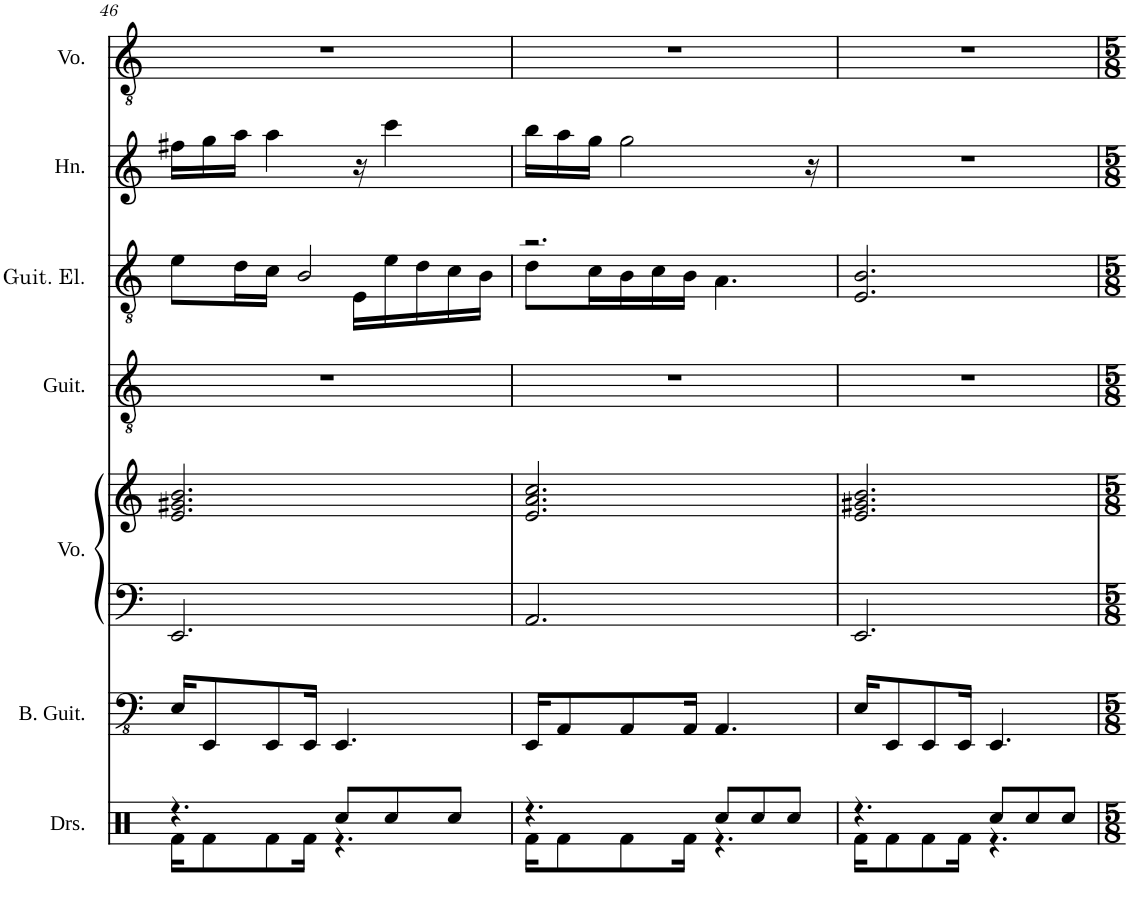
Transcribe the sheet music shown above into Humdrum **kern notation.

**kern	**kern	**kern	**kern	**kern	**kern	**kern	**kern
*part7	*part6	*part5	*part5	*part4	*part3	*part2	*part1
*staff8	*staff7	*staff6	*staff5	*staff4	*staff3	*staff2	*staff1
*I"Drumset	*I"Bass Guitar	*I"Voice	*	*I"Guitar	*I"Guitare électrique	*I"Horn	*I"Voice
*I'Drs.	*I'B. Guit.	*I'Vo.	*	*I'Guit.	*I'Guit. El.	*I'Hn.	*I'Vo.
!!LO:PB:g=z
*clefX	*clefFv4	*clefF4	*clefG2	*clefGv2	*clefGv2	*clefG2	*clefGv2
*	*	*	*	*	*	*Trd4c7	*
*k[]	*k[]	*k[]	*k[]	*k[]	*k[]	*k[]	*k[]
*M6/8	*M6/8	*M6/8	*M6/8	*M6/8	*M6/8	*M6/8	*M6/8
=46	=46	=46	=46	=46	=46	=46	=46
*^	*	*	*	*	*^	*	*
4.r	16Rf\KL	16EE/KL	2.EE/	2.e/ 2.g#X/ 2.b/	2.r	8e\L	4..ryy	16ff#X\LL	2.r
.	8Rf\	8EEE/	.	.	.	.	.	16gg\	.
.	.	.	.	.	.	16d\L	.	16aa\JJ	.
.	8Rf\	8EEE/	.	.	.	16c\JJ	.	4aa\	.
.	.	.	.	.	.	2B/	.	.	.
.	16Rf\Jk	16EEE/Jk	.	.	.	.	.	.	.
8Rcc/L	4.r	4.EEE/	.	.	.	.	.	.	.
.	.	.	.	.	.	.	16E\LL	16r	.
8Rcc/	.	.	.	.	.	.	16e\	4ccc\	.
.	.	.	.	.	.	.	16d\	.	.
8Rcc/J	.	.	.	.	.	.	16c\	.	.
.	.	.	.	.	.	.	16B\JJ	.	.
=47	=47	=47	=47	=47	=47	=47	=47	=47	=47
4.r	16Rf\KL	16EEE/KL	2.AA/	2.e/ 2.a/ 2.cc/	2.r	2.r	8d\L	16bb\LL	2.r
.	8Rf\	8AAA/	.	.	.	.	.	16aa\	.
.	.	.	.	.	.	.	16c\L	16gg\JJ	.
.	8Rf\	8AAA/	.	.	.	.	16B\	2gg\	.
.	.	.	.	.	.	.	16c\	.	.
.	16Rf\Jk	16AAA/Jk	.	.	.	.	16B\JJ	.	.
8Rcc/L	4.r	4.AAA/	.	.	.	.	4.A\	.	.
8Rcc/	.	.	.	.	.	.	.	.	.
8Rcc/J	.	.	.	.	.	.	.	.	.
.	.	.	.	.	.	.	.	16r	.
*	*	*	*	*	*	*v	*v	*	*
=48	=48	=48	=48	=48	=48	=48	=48	=48
4.r	16Rf\KL	16EE/KL	2.EE/	2.e/ 2.g#X/ 2.b/	2.r	2.E/ 2.B/	2.r	2.r
.	8Rf\	8EEE/	.	.	.	.	.	.
.	8Rf\	8EEE/	.	.	.	.	.	.
.	16Rf\Jk	16EEE/Jk	.	.	.	.	.	.
8Rcc/L	4.r	4.EEE/	.	.	.	.	.	.
8Rcc/	.	.	.	.	.	.	.	.
8Rcc/J	.	.	.	.	.	.	.	.
*v	*v	*	*	*	*	*	*	*
=	=	=	=	=	=	=	=
*-	*-	*-	*-	*-	*-	*-	*-
